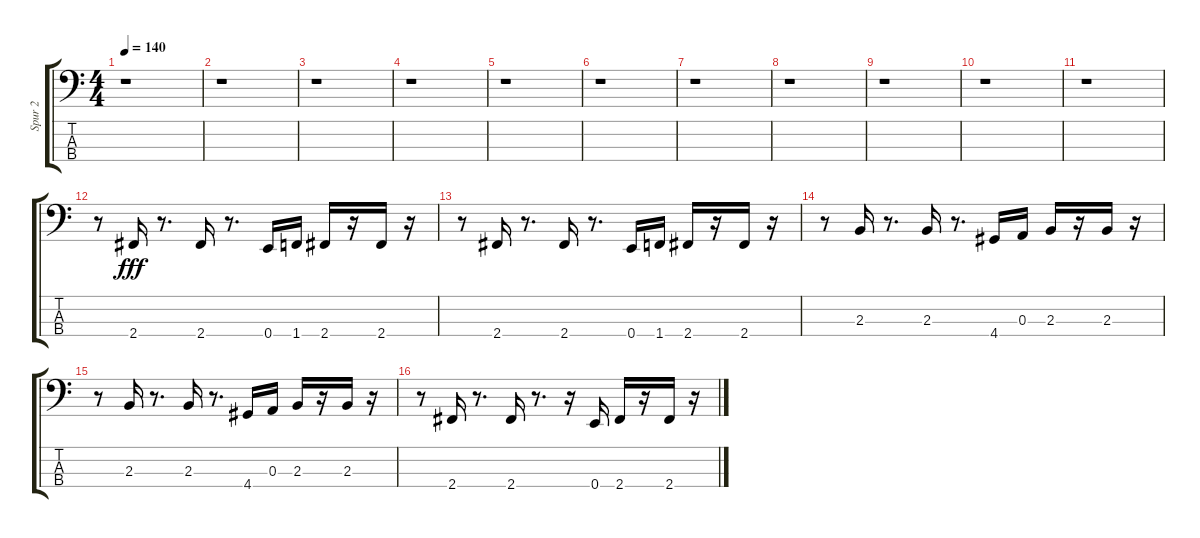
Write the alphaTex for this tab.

\track ("Spur 2" "Spur 2") {instrument electricbassfinger}
\staff {score tabs}
\tuning (G2 D2 A1 E1) {hide}
\ts (4 4)
\tempo 140
\clef f4
\ks c
r.1{dy fff instrument electricbassfinger} |
r.1 |
r.1 |
r.1 |
r.1 |
r.1 |
r.1 |
r.1 |
r.1 |
r.1 |
r.1 |
r.8 2.4.16 r.8{d} 2.4.16 r.8{d} 0.4.16 1.4.16 2.4.16 r.16 2.4.16 r.16 |
r.8 2.4.16 r.8{d} 2.4.16 r.8{d} 0.4.16 1.4.16 2.4.16 r.16 2.4.16 r.16 |
r.8 2.3.16 r.8{d} 2.3.16 r.8{d} 4.4.16 0.3.16 2.3.16 r.16 2.3.16 r.16 |
r.8 2.3.16 r.8{d} 2.3.16 r.8{d} 4.4.16 0.3.16 2.3.16 r.16 2.3.16 r.16 |
r.8 2.4.16 r.8{d} 2.4.16 r.8{d} r.16 0.4.16 2.4.16 r.16 2.4.16 r.16
